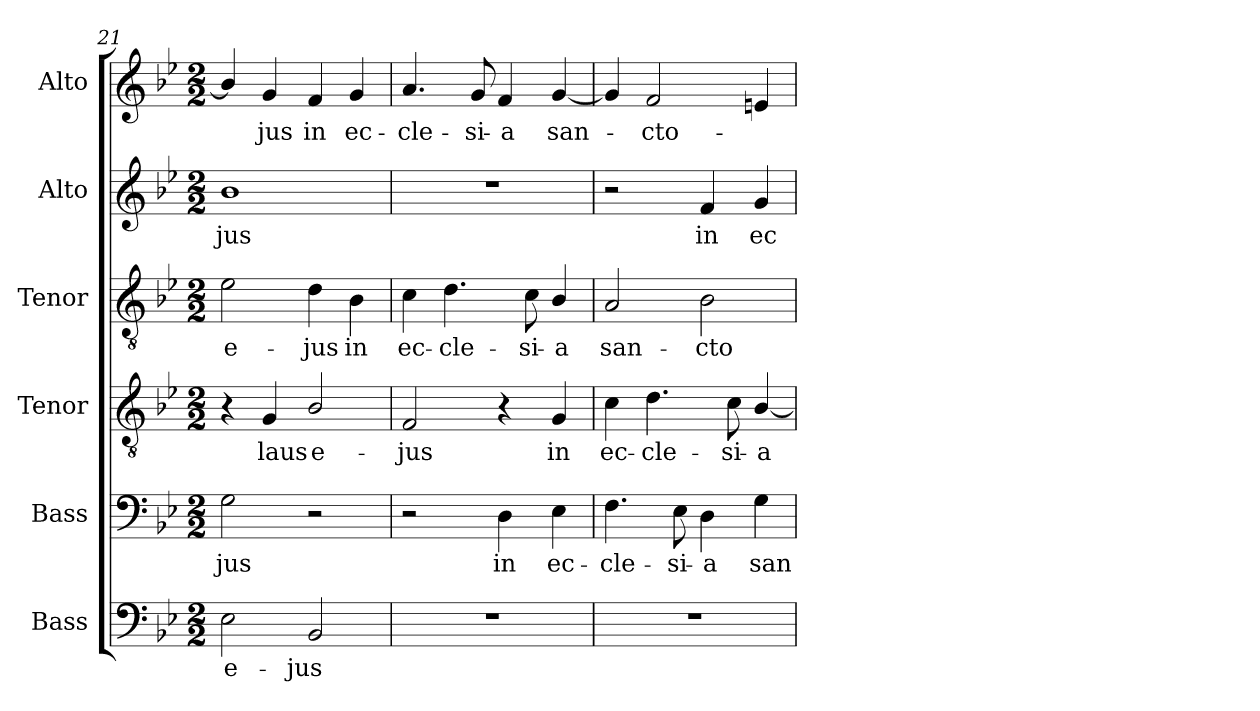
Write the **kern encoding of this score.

**kern	**text	**kern	**text	**kern	**text	**kern	**text	**kern	**text	**kern	**text
*part6	*part6	*part5	*part5	*part4	*part4	*part3	*part3	*part2	*part2	*part1	*part1
*staff6	*staff6	*staff5	*staff5	*staff4	*staff4	*staff3	*staff3	*staff2	*staff2	*staff1	*staff1
*I"Bass	*	*I"Bass	*	*I"Tenor	*	*I"Tenor	*	*I"Alto	*	*I"Alto	*
*I'B.	*	*I'B.	*	*I'T.	*	*I'T.	*	*I'A.	*	*I'A.	*
*clefF4	*	*clefF4	*	*clefGv2	*	*clefGv2	*	*clefG2	*	*clefG2	*
*	*	*	*	*ITrd7c12	*	*ITrd7c12	*	*	*	*	*
*k[b-e-]	*	*k[b-e-]	*	*k[b-e-]	*	*k[b-e-]	*	*k[b-e-]	*	*k[b-e-]	*
*B-:	*	*B-:	*	*B-:	*	*B-:	*	*B-:	*	*B-:	*
*M2/2	*	*M2/2	*	*M2/2	*	*M2/2	*	*M2/2	*	*M2/2	*
=21	=21	=21	=21	=21	=21	=21	=21	=21	=21	=21	=21
!	!LO:LY:b:color=#000000	!	!	!	!	!	!	!	!	!	!
!	!	!	!LO:LY:b:color=#000000	!	!	!	!	!	!	!	!
!	!	!	!	!	!	!	!LO:LY:b:color=#000000	!	!	!	!
!	!	!	!	!	!	!	!	!	!LO:LY:b:color=#000000	!	!
2E-i\	e-	2Gi\	-jus	4r	.	2E-i\	e-	1b-i	-jus	4b-i/]	.
!	!	!	!	!	!LO:LY:b:color=#000000	!	!	!	!	!	!
!	!	!	!	!	!	!	!	!	!	!	!LO:LY:b:color=#000000
.	.	.	.	4GGi/	laus	.	.	.	.	4gi/	-jus
!	!LO:LY:b:color=#000000	!	!	!	!	!	!	!	!	!	!
!	!	!	!	!	!LO:LY:b:color=#000000	!	!	!	!	!	!
!	!	!	!	!	!	!	!LO:LY:b:color=#000000	!	!	!	!
!	!	!	!	!	!	!	!	!	!	!	!LO:LY:b:color=#000000
2BB-i/	-jus	2r	.	2BB-i/	e-	4Di\	-jus	.	.	4fi/	in
!	!	!	!	!	!	!	!LO:LY:b:color=#000000	!	!	!	!
!	!	!	!	!	!	!	!	!	!	!	!LO:LY:b:color=#000000
.	.	.	.	.	.	4BB-i\	in	.	.	4gi/	ec-
=22	=22	=22	=22	=22	=22	=22	=22	=22	=22	=22	=22
!	!	!	!	!	!LO:LY:b:color=#000000	!	!	!	!	!	!
!	!	!	!	!	!	!	!LO:LY:b:color=#000000	!	!	!	!
!	!	!	!	!	!	!	!	!	!	!	!LO:LY:b:color=#000000
1r	.	2r	.	2FFi/	-jus	4Ci\	ec-	1r	.	4.ai/	-cle-
!	!	!	!	!	!	!	!LO:LY:b:color=#000000	!	!	!	!
.	.	.	.	.	.	4.Di\	-cle-	.	.	.	.
!	!	!	!	!	!	!	!	!	!	!	!LO:LY:b:color=#000000
.	.	.	.	.	.	.	.	.	.	8gi/	-si-
!	!	!	!LO:LY:b:color=#000000	!	!	!	!	!	!	!	!
!	!	!	!	!	!	!	!	!	!	!	!LO:LY:b:color=#000000
.	.	4Di\	in	4r	.	.	.	.	.	4fi/	-a
!	!	!	!	!	!	!	!LO:LY:b:color=#000000	!	!	!	!
.	.	.	.	.	.	8Ci\	-si-	.	.	.	.
!	!	!	!LO:LY:b:color=#000000	!	!	!	!	!	!	!	!
!	!	!	!	!	!LO:LY:b:color=#000000	!	!	!	!	!	!
!	!	!	!	!	!	!	!LO:LY:b:color=#000000	!	!	!	!
!	!	!	!	!	!	!	!	!	!	!	!LO:LY:b:color=#000000
.	.	4E-i\	ec-	4GGi/	in	4BB-i/	-a	.	.	[4gi/	san-
=23	=23	=23	=23	=23	=23	=23	=23	=23	=23	=23	=23
!	!	!	!LO:LY:b:color=#000000	!	!	!	!	!	!	!	!
!	!	!	!	!	!LO:LY:b:color=#000000	!	!	!	!	!	!
!	!	!	!	!	!	!	!LO:LY:b:color=#000000	!	!	!	!
1r	.	4.Fi\	-cle-	4Ci\	ec-	2AAi/	san-	2r	.	4gi/]	.
!	!	!	!	!	!LO:LY:b:color=#000000	!	!	!	!	!	!
!	!	!	!	!	!	!	!	!	!	!	!LO:LY:b:color=#000000
.	.	.	.	4.Di\	-cle-	.	.	.	.	2fi/	-cto-
!	!	!	!LO:LY:b:color=#000000	!	!	!	!	!	!	!	!
.	.	8E-i\	-si-	.	.	.	.	.	.	.	.
!	!	!	!LO:LY:b:color=#000000	!	!	!	!	!	!	!	!
!	!	!	!	!	!	!	!LO:LY:b:color=#000000	!	!	!	!
!	!	!	!	!	!	!	!	!	!LO:LY:b:color=#000000	!	!
.	.	4Di\	-a	.	.	2BB-i\	-cto-	4fi/	in	.	.
!	!	!	!	!	!LO:LY:b:color=#000000	!	!	!	!	!	!
.	.	.	.	8Ci\	-si-	.	.	.	.	.	.
!	!	!	!LO:LY:b:color=#000000	!	!	!	!	!	!	!	!
!	!	!	!	!	!LO:LY:b:color=#000000	!	!	!	!	!	!
!	!	!	!	!	!	!	!	!	!LO:LY:b:color=#000000	!	!
.	.	4Gi\	san-	[4BB-i/	-a	.	.	4gi/	ec-	4eni/	.
=	=	=	=	=	=	=	=	=	=	=	=
*-	*-	*-	*-	*-	*-	*-	*-	*-	*-	*-	*-
